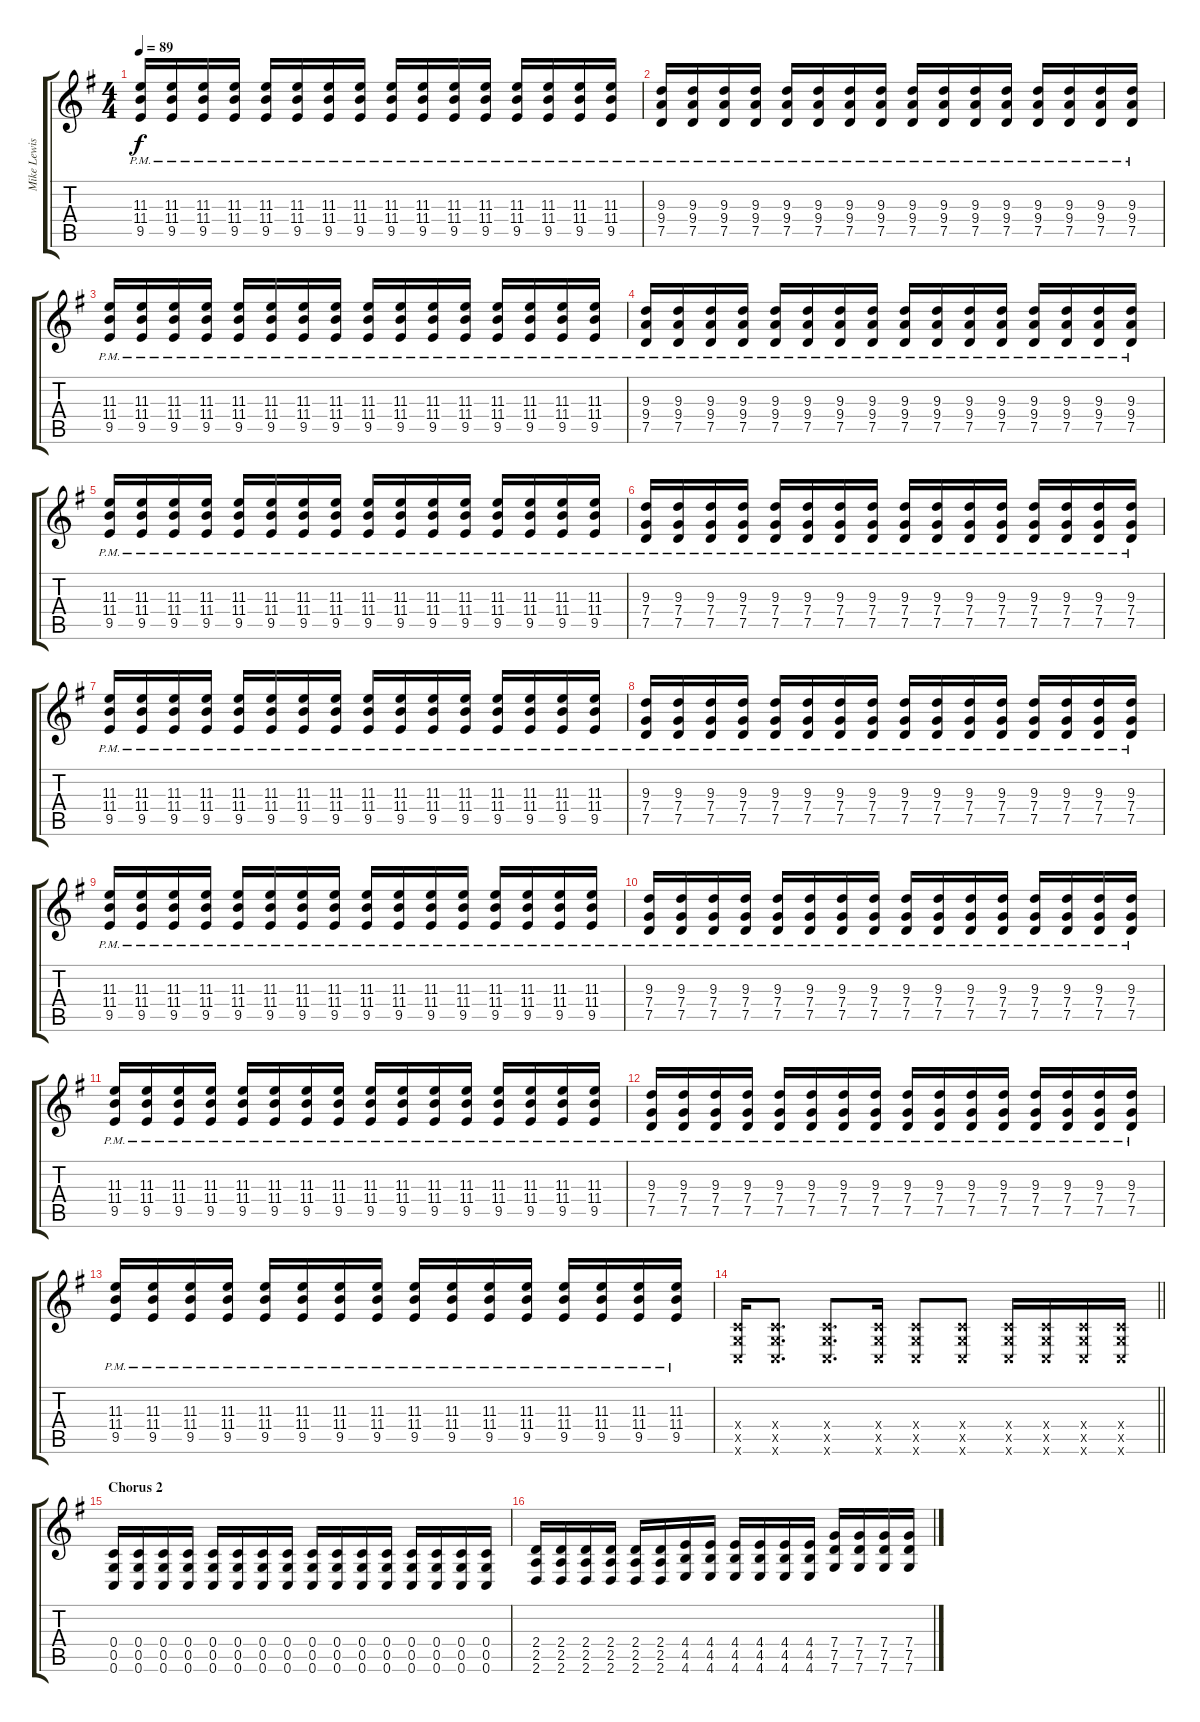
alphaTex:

\track ("Mike Lewis (Rhythm)" "Mike Lewis") {instrument acousticguitarsteel}
\staff {score tabs}
\tuning (D4 A3 F3 C3 G2 C2) {hide}
\ts (4 4)
\tempo 89
\clef g2
\ks g
(11.3{pm} 11.4{pm} 9.5{pm}).16{dy f} (11.3{pm} 11.4{pm} 9.5{pm}).16 (11.3{pm} 11.4{pm} 9.5{pm}).16 (11.3{pm} 11.4{pm} 9.5{pm}).16 (11.3{pm} 11.4{pm} 9.5{pm}).16 (11.3{pm} 11.4{pm} 9.5{pm}).16 (11.3{pm} 11.4{pm} 9.5{pm}).16 (11.3{pm} 11.4{pm} 9.5{pm}).16 (11.3{pm} 11.4{pm} 9.5{pm}).16 (11.3{pm} 11.4{pm} 9.5{pm}).16 (11.3{pm} 11.4{pm} 9.5{pm}).16 (11.3{pm} 11.4{pm} 9.5{pm}).16 (11.3{pm} 11.4{pm} 9.5{pm}).16 (11.3{pm} 11.4{pm} 9.5{pm}).16 (11.3{pm} 11.4{pm} 9.5{pm}).16 (11.3{pm} 11.4{pm} 9.5{pm}).16 |
(9.3{pm} 9.4{pm} 7.5{pm}).16 (9.3{pm} 9.4{pm} 7.5{pm}).16 (9.3{pm} 9.4{pm} 7.5{pm}).16 (9.3{pm} 9.4{pm} 7.5{pm}).16 (9.3{pm} 9.4{pm} 7.5{pm}).16 (9.3{pm} 9.4{pm} 7.5{pm}).16 (9.3{pm} 9.4{pm} 7.5{pm}).16 (9.3{pm} 9.4{pm} 7.5{pm}).16 (9.3{pm} 9.4{pm} 7.5{pm}).16 (9.3{pm} 9.4{pm} 7.5{pm}).16 (9.3{pm} 9.4{pm} 7.5{pm}).16 (9.3{pm} 9.4{pm} 7.5{pm}).16 (9.3{pm} 9.4{pm} 7.5{pm}).16 (9.3{pm} 9.4{pm} 7.5{pm}).16 (9.3{pm} 9.4{pm} 7.5{pm}).16 (9.3{pm} 9.4{pm} 7.5{pm}).16 |
(11.3{pm} 11.4{pm} 9.5{pm}).16 (11.3{pm} 11.4{pm} 9.5{pm}).16 (11.3{pm} 11.4{pm} 9.5{pm}).16 (11.3{pm} 11.4{pm} 9.5{pm}).16 (11.3{pm} 11.4{pm} 9.5{pm}).16 (11.3{pm} 11.4{pm} 9.5{pm}).16 (11.3{pm} 11.4{pm} 9.5{pm}).16 (11.3{pm} 11.4{pm} 9.5{pm}).16 (11.3{pm} 11.4{pm} 9.5{pm}).16 (11.3{pm} 11.4{pm} 9.5{pm}).16 (11.3{pm} 11.4{pm} 9.5{pm}).16 (11.3{pm} 11.4{pm} 9.5{pm}).16 (11.3{pm} 11.4{pm} 9.5{pm}).16 (11.3{pm} 11.4{pm} 9.5{pm}).16 (11.3{pm} 11.4{pm} 9.5{pm}).16 (11.3{pm} 11.4{pm} 9.5{pm}).16 |
(9.3{pm} 9.4{pm} 7.5{pm}).16 (9.3{pm} 9.4{pm} 7.5{pm}).16 (9.3{pm} 9.4{pm} 7.5{pm}).16 (9.3{pm} 9.4{pm} 7.5{pm}).16 (9.3{pm} 9.4{pm} 7.5{pm}).16 (9.3{pm} 9.4{pm} 7.5{pm}).16 (9.3{pm} 9.4{pm} 7.5{pm}).16 (9.3{pm} 9.4{pm} 7.5{pm}).16 (9.3{pm} 9.4{pm} 7.5{pm}).16 (9.3{pm} 9.4{pm} 7.5{pm}).16 (9.3{pm} 9.4{pm} 7.5{pm}).16 (9.3{pm} 9.4{pm} 7.5{pm}).16 (9.3{pm} 9.4{pm} 7.5{pm}).16 (9.3{pm} 9.4{pm} 7.5{pm}).16 (9.3{pm} 9.4{pm} 7.5{pm}).16 (9.3{pm} 9.4{pm} 7.5{pm}).16 |
(11.3{pm} 11.4{pm} 9.5{pm}).16 (11.3{pm} 11.4{pm} 9.5{pm}).16 (11.3{pm} 11.4{pm} 9.5{pm}).16 (11.3{pm} 11.4{pm} 9.5{pm}).16 (11.3{pm} 11.4{pm} 9.5{pm}).16 (11.3{pm} 11.4{pm} 9.5{pm}).16 (11.3{pm} 11.4{pm} 9.5{pm}).16 (11.3{pm} 11.4{pm} 9.5{pm}).16 (11.3{pm} 11.4{pm} 9.5{pm}).16 (11.3{pm} 11.4{pm} 9.5{pm}).16 (11.3{pm} 11.4{pm} 9.5{pm}).16 (11.3{pm} 11.4{pm} 9.5{pm}).16 (11.3{pm} 11.4{pm} 9.5{pm}).16 (11.3{pm} 11.4{pm} 9.5{pm}).16 (11.3{pm} 11.4{pm} 9.5{pm}).16 (11.3{pm} 11.4{pm} 9.5{pm}).16 |
(9.3{pm} 7.4{pm} 7.5{pm}).16 (9.3{pm} 7.4{pm} 7.5{pm}).16 (9.3{pm} 7.4{pm} 7.5{pm}).16 (9.3{pm} 7.4{pm} 7.5{pm}).16 (9.3{pm} 7.4{pm} 7.5{pm}).16 (9.3{pm} 7.4{pm} 7.5{pm}).16 (9.3{pm} 7.4{pm} 7.5{pm}).16 (9.3{pm} 7.4{pm} 7.5{pm}).16 (9.3{pm} 7.4{pm} 7.5{pm}).16 (9.3{pm} 7.4{pm} 7.5{pm}).16 (9.3{pm} 7.4{pm} 7.5{pm}).16 (9.3{pm} 7.4{pm} 7.5{pm}).16 (9.3{pm} 7.4{pm} 7.5{pm}).16 (9.3{pm} 7.4{pm} 7.5{pm}).16 (9.3{pm} 7.4{pm} 7.5{pm}).16 (9.3{pm} 7.4{pm} 7.5{pm}).16 |
(11.3{pm} 11.4{pm} 9.5{pm}).16 (11.3{pm} 11.4{pm} 9.5{pm}).16 (11.3{pm} 11.4{pm} 9.5{pm}).16 (11.3{pm} 11.4{pm} 9.5{pm}).16 (11.3{pm} 11.4{pm} 9.5{pm}).16 (11.3{pm} 11.4{pm} 9.5{pm}).16 (11.3{pm} 11.4{pm} 9.5{pm}).16 (11.3{pm} 11.4{pm} 9.5{pm}).16 (11.3{pm} 11.4{pm} 9.5{pm}).16 (11.3{pm} 11.4{pm} 9.5{pm}).16 (11.3{pm} 11.4{pm} 9.5{pm}).16 (11.3{pm} 11.4{pm} 9.5{pm}).16 (11.3{pm} 11.4{pm} 9.5{pm}).16 (11.3{pm} 11.4{pm} 9.5{pm}).16 (11.3{pm} 11.4{pm} 9.5{pm}).16 (11.3{pm} 11.4{pm} 9.5{pm}).16 |
(9.3{pm} 7.4{pm} 7.5{pm}).16 (9.3{pm} 7.4{pm} 7.5{pm}).16 (9.3{pm} 7.4{pm} 7.5{pm}).16 (9.3{pm} 7.4{pm} 7.5{pm}).16 (9.3{pm} 7.4{pm} 7.5{pm}).16 (9.3{pm} 7.4{pm} 7.5{pm}).16 (9.3{pm} 7.4{pm} 7.5{pm}).16 (9.3{pm} 7.4{pm} 7.5{pm}).16 (9.3{pm} 7.4{pm} 7.5{pm}).16 (9.3{pm} 7.4{pm} 7.5{pm}).16 (9.3{pm} 7.4{pm} 7.5{pm}).16 (9.3{pm} 7.4{pm} 7.5{pm}).16 (9.3{pm} 7.4{pm} 7.5{pm}).16 (9.3{pm} 7.4{pm} 7.5{pm}).16 (9.3{pm} 7.4{pm} 7.5{pm}).16 (9.3{pm} 7.4{pm} 7.5{pm}).16 |
(11.3{pm} 11.4{pm} 9.5{pm}).16 (11.3{pm} 11.4{pm} 9.5{pm}).16 (11.3{pm} 11.4{pm} 9.5{pm}).16 (11.3{pm} 11.4{pm} 9.5{pm}).16 (11.3{pm} 11.4{pm} 9.5{pm}).16 (11.3{pm} 11.4{pm} 9.5{pm}).16 (11.3{pm} 11.4{pm} 9.5{pm}).16 (11.3{pm} 11.4{pm} 9.5{pm}).16 (11.3{pm} 11.4{pm} 9.5{pm}).16 (11.3{pm} 11.4{pm} 9.5{pm}).16 (11.3{pm} 11.4{pm} 9.5{pm}).16 (11.3{pm} 11.4{pm} 9.5{pm}).16 (11.3{pm} 11.4{pm} 9.5{pm}).16 (11.3{pm} 11.4{pm} 9.5{pm}).16 (11.3{pm} 11.4{pm} 9.5{pm}).16 (11.3{pm} 11.4{pm} 9.5{pm}).16 |
(9.3{pm} 7.4{pm} 7.5{pm}).16 (9.3{pm} 7.4{pm} 7.5{pm}).16 (9.3{pm} 7.4{pm} 7.5{pm}).16 (9.3{pm} 7.4{pm} 7.5{pm}).16 (9.3{pm} 7.4{pm} 7.5{pm}).16 (9.3{pm} 7.4{pm} 7.5{pm}).16 (9.3{pm} 7.4{pm} 7.5{pm}).16 (9.3{pm} 7.4{pm} 7.5{pm}).16 (9.3{pm} 7.4{pm} 7.5{pm}).16 (9.3{pm} 7.4{pm} 7.5{pm}).16 (9.3{pm} 7.4{pm} 7.5{pm}).16 (9.3{pm} 7.4{pm} 7.5{pm}).16 (9.3{pm} 7.4{pm} 7.5{pm}).16 (9.3{pm} 7.4{pm} 7.5{pm}).16 (9.3{pm} 7.4{pm} 7.5{pm}).16 (9.3{pm} 7.4{pm} 7.5{pm}).16 |
(11.3{pm} 11.4{pm} 9.5{pm}).16 (11.3{pm} 11.4{pm} 9.5{pm}).16 (11.3{pm} 11.4{pm} 9.5{pm}).16 (11.3{pm} 11.4{pm} 9.5{pm}).16 (11.3{pm} 11.4{pm} 9.5{pm}).16 (11.3{pm} 11.4{pm} 9.5{pm}).16 (11.3{pm} 11.4{pm} 9.5{pm}).16 (11.3{pm} 11.4{pm} 9.5{pm}).16 (11.3{pm} 11.4{pm} 9.5{pm}).16 (11.3{pm} 11.4{pm} 9.5{pm}).16 (11.3{pm} 11.4{pm} 9.5{pm}).16 (11.3{pm} 11.4{pm} 9.5{pm}).16 (11.3{pm} 11.4{pm} 9.5{pm}).16 (11.3{pm} 11.4{pm} 9.5{pm}).16 (11.3{pm} 11.4{pm} 9.5{pm}).16 (11.3{pm} 11.4{pm} 9.5{pm}).16 |
(9.3{pm} 7.4{pm} 7.5{pm}).16 (9.3{pm} 7.4{pm} 7.5{pm}).16 (9.3{pm} 7.4{pm} 7.5{pm}).16 (9.3{pm} 7.4{pm} 7.5{pm}).16 (9.3{pm} 7.4{pm} 7.5{pm}).16 (9.3{pm} 7.4{pm} 7.5{pm}).16 (9.3{pm} 7.4{pm} 7.5{pm}).16 (9.3{pm} 7.4{pm} 7.5{pm}).16 (9.3{pm} 7.4{pm} 7.5{pm}).16 (9.3{pm} 7.4{pm} 7.5{pm}).16 (9.3{pm} 7.4{pm} 7.5{pm}).16 (9.3{pm} 7.4{pm} 7.5{pm}).16 (9.3{pm} 7.4{pm} 7.5{pm}).16 (9.3{pm} 7.4{pm} 7.5{pm}).16 (9.3{pm} 7.4{pm} 7.5{pm}).16 (9.3{pm} 7.4{pm} 7.5{pm}).16 |
(11.3{pm} 11.4{pm} 9.5{pm}).16 (11.3{pm} 11.4{pm} 9.5{pm}).16 (11.3{pm} 11.4{pm} 9.5{pm}).16 (11.3{pm} 11.4{pm} 9.5{pm}).16 (11.3{pm} 11.4{pm} 9.5{pm}).16 (11.3{pm} 11.4{pm} 9.5{pm}).16 (11.3{pm} 11.4{pm} 9.5{pm}).16 (11.3{pm} 11.4{pm} 9.5{pm}).16 (11.3{pm} 11.4{pm} 9.5{pm}).16 (11.3{pm} 11.4{pm} 9.5{pm}).16 (11.3{pm} 11.4{pm} 9.5{pm}).16 (11.3{pm} 11.4{pm} 9.5{pm}).16 (11.3{pm} 11.4{pm} 9.5{pm}).16 (11.3{pm} 11.4{pm} 9.5{pm}).16 (11.3{pm} 11.4{pm} 9.5{pm}).16 (11.3{pm} 11.4{pm} 9.5{pm}).16 |
\barLineRight lightlight
(0.4{x} 0.5{x} 0.6{x}).16 (0.4{x} 0.5{x} 0.6{x}).8{d} (0.4{x} 0.5{x} 0.6{x}).8{d} (0.4{x} 0.5{x} 0.6{x}).16 (0.4{x} 0.5{x} 0.6{x}).8 (0.4{x} 0.5{x} 0.6{x}).8 (0.4{x} 0.5{x} 0.6{x}).16 (0.4{x} 0.5{x} 0.6{x}).16 (0.4{x} 0.5{x} 0.6{x}).16 (0.4{x} 0.5{x} 0.6{x}).16 |
\section ("" "Chorus 2")
(0.4 0.5 0.6).16 (0.4 0.5 0.6).16 (0.4 0.5 0.6).16 (0.4 0.5 0.6).16 (0.4 0.5 0.6).16 (0.4 0.5 0.6).16 (0.4 0.5 0.6).16 (0.4 0.5 0.6).16 (0.4 0.5 0.6).16 (0.4 0.5 0.6).16 (0.4 0.5 0.6).16 (0.4 0.5 0.6).16 (0.4 0.5 0.6).16 (0.4 0.5 0.6).16 (0.4 0.5 0.6).16 (0.4 0.5 0.6).16 |
(2.4 2.5 2.6).16 (2.4 2.5 2.6).16 (2.4 2.5 2.6).16 (2.4 2.5 2.6).16 (2.4 2.5 2.6).16 (2.4 2.5 2.6).16 (4.4 4.5 4.6).16 (4.4 4.5 4.6).16 (4.4 4.5 4.6).16 (4.4 4.5 4.6).16 (4.4 4.5 4.6).16 (4.4 4.5 4.6).16 (7.4 7.5 7.6).16 (7.4 7.5 7.6).16 (7.4 7.5 7.6).16 (7.4 7.5 7.6).16
